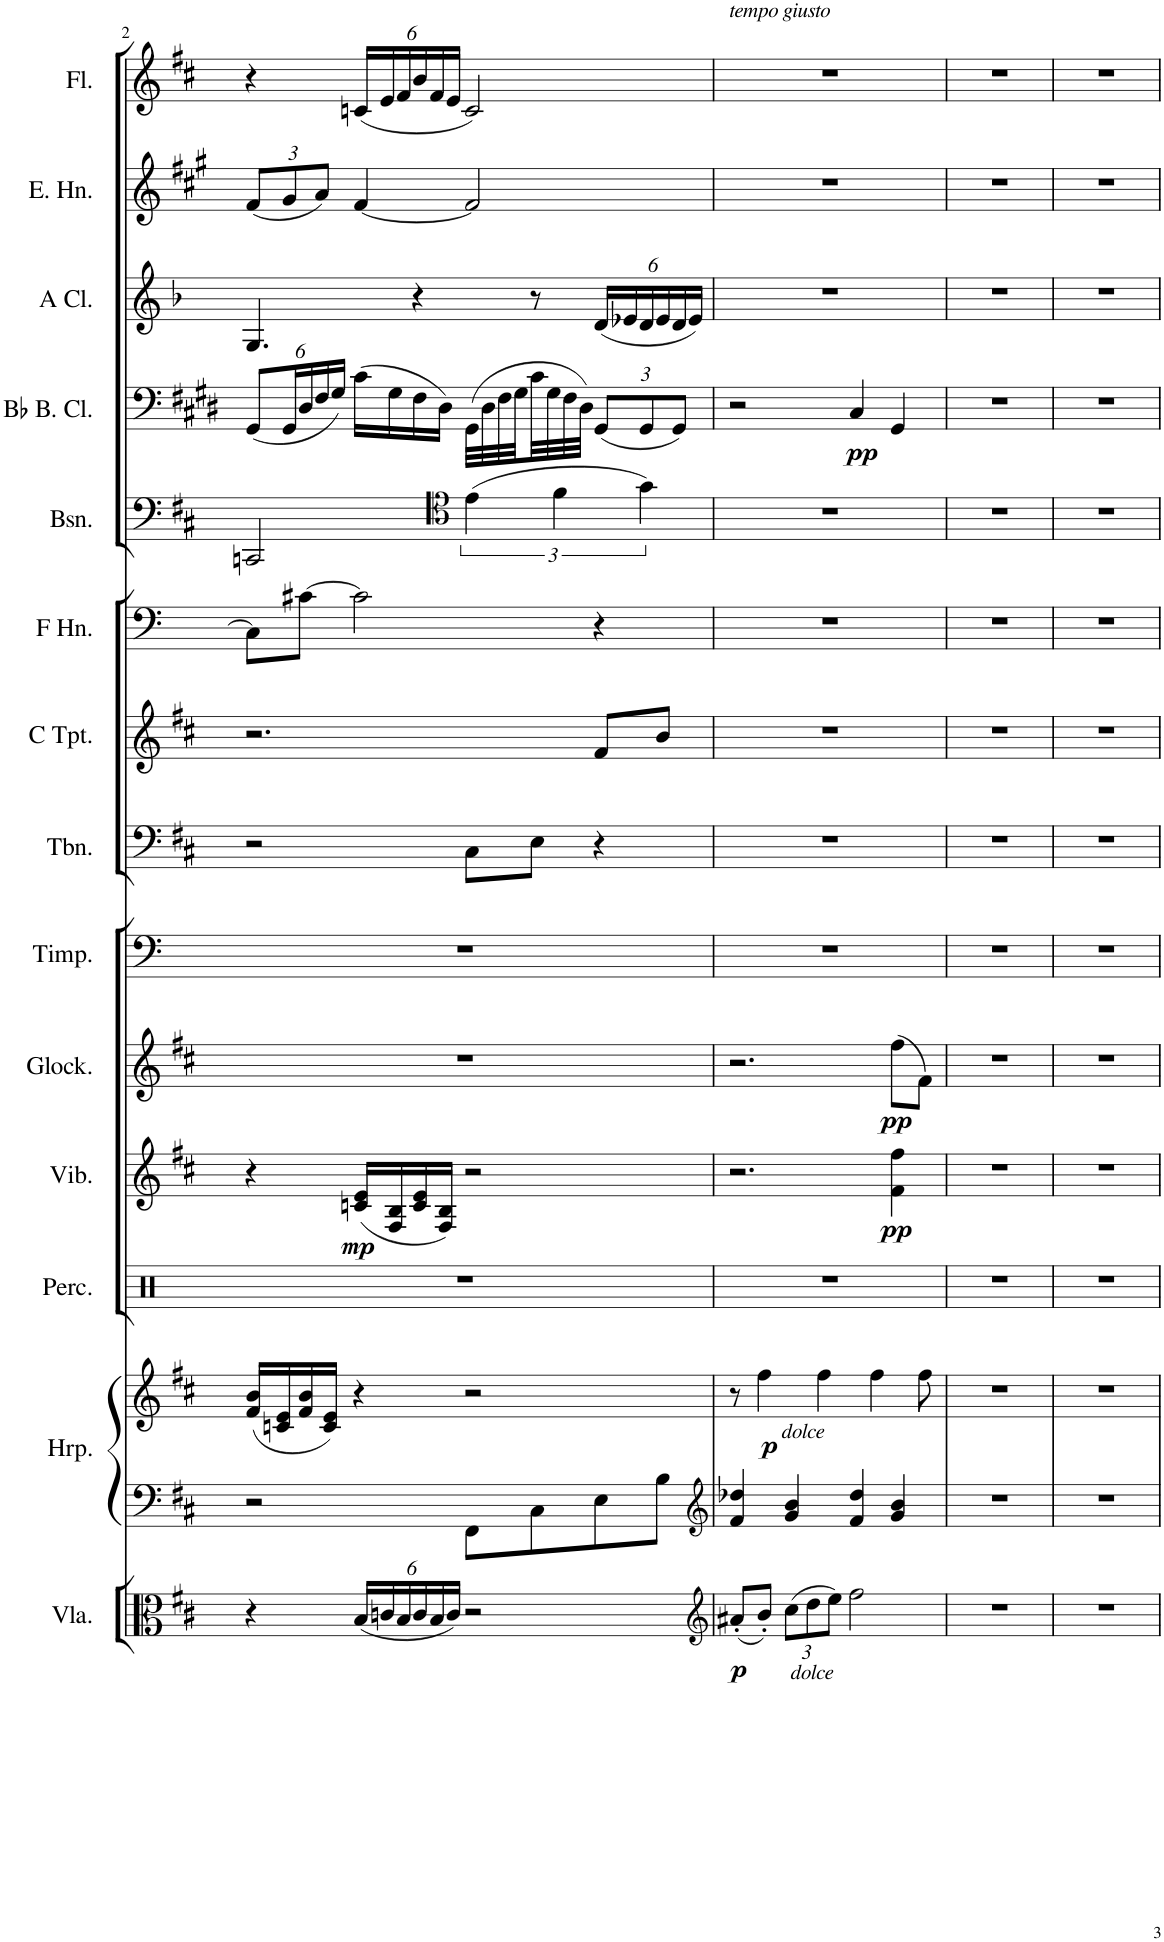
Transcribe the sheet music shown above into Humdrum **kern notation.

**kern	**dynam	**kern	**kern	**dynam	**kern	**kern	**dynam	**kern	**dynam	**kern	**kern	**kern	**kern	**kern	**kern	**dynam	**kern	**kern	**kern
*part14	*part14	*part13	*part13	*part13	*part12	*part11	*part11	*part10	*part10	*part9	*part8	*part7	*part6	*part5	*part4	*part4	*part3	*part2	*part1
*staff15	*staff15	*staff14	*staff13	*staff13/14	*staff12	*staff11	*staff11	*staff10	*staff10	*staff9	*staff8	*staff7	*staff6	*staff5	*staff4	*staff4	*staff3	*staff2	*staff1
*I"Viola	*	*I"Harp	*	*	*I"Percussion	*I"Vibraphone	*	*I"Glockenspiel	*	*I"Timpani	*I"Trombone	*I"C Trumpet	*I"Horn in F	*I"Bassoon	*I"Bb Bass Clarinet	*	*I"A Clarinet	*I"English Horn	*I"Flute
*I'Vla.	*	*I'Hrp.	*	*	*I'Perc.	*I'Vib.	*	*I'Glock.	*	*I'Timp.	*I'Tbn.	*I'C Tpt.	*	*I'Bsn.	*I'Bb B. Cl.	*	*I'A Cl.	*I'E. Hn.	*I'Fl.
!!LO:PB:g=z
*clefC3	*	*clefF4	*clefG2	*	*clefX	*clefG2	*	*clefG2	*	*clefF4	*clefF4	*clefG2	*clefF4	*clefF4	*clefF4	*	*clefG2	*clefG2	*clefG2
*	*	*	*	*	*	*	*	*Trd-14c-24	*	*	*	*	*Trd4c7	*	*Trd8c14	*	*Trd2c3	*Trd4c7	*
*k[f#c#]	*	*k[f#c#]	*k[f#c#]	*	*k[]	*k[f#c#]	*	*k[f#c#]	*	*k[]	*k[f#c#]	*k[f#c#]	*k[]	*k[f#c#]	*k[f#c#g#d#]	*	*k[b-]	*k[f#c#g#]	*k[f#c#]
*M4/4	*	*M4/4	*M4/4	*	*M4/4	*M4/4	*	*M4/4	*	*M4/4	*M4/4	*M4/4	*M4/4	*M4/4	*M4/4	*	*M4/4	*M4/4	*M4/4
*	*	*	*	*	*	*	*	*	*	*	*	*	*	*	*Xbrackettup	*	*	*Xbrackettup	*
=2	=2	=2	=2	=2	=2	=2	=2	=2	=2	=2	=2	=2	=2	=2	=2	=2	=2	=2	=2
4r	.	2r	(16f#/ 16b/LL	.	1r	4r	.	1r	.	1r	2r	2.r	8C#\L]	2CCn/	(12GG#/L	.	4.G/	(12f#'/L	4r
.	.	.	16cn/ 16e/	.	.	.	.	.	.	.	.	.	.	.	.	.	.	.	.
.	.	.	.	.	.	.	.	.	.	.	.	.	.	.	24GG#/L	.	.	12g#'/	.
.	.	.	16f#/ 16b/	.	.	.	.	.	.	.	.	.	[8c#X\J	.	24D#/	.	.	.	.
.	.	.	.	.	.	.	.	.	.	.	.	.	.	.	24F#/	.	.	12a'/J)	.
.	.	.	16c/ 16e/JJ)	.	.	.	.	.	.	.	.	.	.	.	.	.	.	.	.
.	.	.	.	.	.	.	.	.	.	.	.	.	.	.	24G#/JJ)	.	.	.	.
*Xbrackettup	*	*	*	*	*	*	*	*	*	*	*	*	*	*	*	*	*	*	*Xbrackettup
!	!	!	!	!	!	!	!LO:DY:b	!	!	!	!	!	!	!	!	!	!	!	!
(24B/LL	.	.	4r	.	.	(16cn/ 16e/LL	mp	.	.	.	.	.	2c#\]	.	(16c#\LL	.	.	[4f#/	(24cn/LL
24cn/	.	.	.	.	.	.	.	.	.	.	.	.	.	.	.	.	.	.	24e/
.	.	.	.	.	.	16F#/ 16B/	.	.	.	.	.	.	.	.	16G#\	.	.	.	.
24B/	.	.	.	.	.	.	.	.	.	.	.	.	.	.	.	.	.	.	24f#/
24c/	.	.	.	.	.	16c/ 16e/	.	.	.	.	.	.	.	.	16F#\	.	4r	.	24b/
24B/	.	.	.	.	.	.	.	.	.	.	.	.	.	.	.	.	.	.	24f#/
.	.	.	.	.	.	16F#/ 16B/JJ)	.	.	.	.	.	.	.	.	16D#\JJ)	.	.	.	.
24c/JJ)	.	.	.	.	.	.	.	.	.	.	.	.	.	.	.	.	.	.	24e/JJ
*	*	*	*	*	*	*	*	*	*	*	*	*	*	*clefC4	*	*	*	*	*
2r	.	8FF#\L	2r	.	.	2r	.	.	.	.	8C#'\L	.	.	(6e\	(32GG#\LLL	.	.	2f#/]	2c/)
.	.	.	.	.	.	.	.	.	.	.	.	.	.	.	32D#\	.	.	.	.
.	.	.	.	.	.	.	.	.	.	.	.	.	.	.	32F#\	.	.	.	.
.	.	.	.	.	.	.	.	.	.	.	.	.	.	.	32G#\	.	.	.	.
.	.	8C#\	.	.	.	.	.	.	.	.	8E'\J	.	.	.	32c#\	.	8r	.	.
.	.	.	.	.	.	.	.	.	.	.	.	.	.	.	32G#\	.	.	.	.
.	.	.	.	.	.	.	.	.	.	.	.	.	.	6f#\	.	.	.	.	.
.	.	.	.	.	.	.	.	.	.	.	.	.	.	.	32F#\	.	.	.	.
.	.	.	.	.	.	.	.	.	.	.	.	.	.	.	32D#\JJJ)	.	.	.	.
*	*	*	*	*	*	*	*	*	*	*	*	*	*	*	*	*	*Xbrackettup	*	*
.	.	8E\	.	.	.	.	.	.	.	.	4r	8f#'/L	4r	.	(12GG#'/L	.	(24d/LL	.	.
.	.	.	.	.	.	.	.	.	.	.	.	.	.	.	.	.	24e-X/	.	.
.	.	.	.	.	.	.	.	.	.	.	.	.	.	6g\)	12GG#'/	.	24d/	.	.
.	.	8B\J	.	.	.	.	.	.	.	.	.	8b'/J	.	.	.	.	24e-/	.	.
.	.	.	.	.	.	.	.	.	.	.	.	.	.	.	12GG#'/J)	.	24d/	.	.
.	.	.	.	.	.	.	.	.	.	.	.	.	.	.	.	.	24e-/JJ)	.	.
=3	=3	=3	=3	=3	=3	=3	=3	=3	=3	=3	=3	=3	=3	=3	=3	=3	=3	=3	=3
*clefG2	*	*clefG2	*	*	*	*	*	*	*	*	*	*	*	*	*	*	*	*	*
!	!	!	!	!	!	!	!	!	!	!	!	!	!	!	!	!	!	!	!LO:TX:a:i:t=tempo giusto
!	!LO:DY:b	!	!	!	!	!	!	!	!	!	!	!	!	!	!	!	!	!	!
(8a#X'/L	p	4f#/ 4dd-X/	8r	.	1r	2.r	.	2.r	.	1r	1r	1r	1r	1r	2r	.	1r	1r	1r
!	!	!	!	!LO:DY:b	!	!	!	!	!	!	!	!	!	!	!	!	!	!	!
8b'/J)	.	.	4ff#\	p	.	.	.	.	.	.	.	.	.	.	.	.	.	.	.
(12cc#\L	.	4g/ 4b/	.	.	.	.	.	.	.	.	.	.	.	.	.	.	.	.	.
!LO:TX:b:i:t=dolce	!	!	!	!	!	!	!	!	!	!	!	!	!	!	!	!	!	!	!
12dd\	.	.	.	.	.	.	.	.	.	.	.	.	.	.	.	.	.	.	.
.	.	.	4ff#\	.	.	.	.	.	.	.	.	.	.	.	.	.	.	.	.
12ee\J)	.	.	.	.	.	.	.	.	.	.	.	.	.	.	.	.	.	.	.
!	!	!LO:TX:a:i:t=dolce	!	!	!	!	!	!	!	!	!	!	!	!	!	!	!	!	!
!	!	!	!	!	!	!	!	!	!	!	!	!	!	!	!	!LO:DY:b	!	!	!
2ff#\	.	4f#/ 4dd-/	.	.	.	.	.	.	.	.	.	.	.	.	4C#~/	pp	.	.	.
.	.	.	4ff#\	.	.	.	.	.	.	.	.	.	.	.	.	.	.	.	.
!	!	!	!	!	!	!	!LO:DY:b	!	!LO:DY:b	!	!	!	!	!	!	!	!	!	!
.	.	4g/ 4b/	.	.	.	4f#\ 4ff#\	pp	(8ff#\L	pp	.	.	.	.	.	4GG#~/	.	.	.	.
.	.	.	8ff#\	.	.	.	.	8f#\J)	.	.	.	.	.	.	.	.	.	.	.
=4	=4	=4	=4	=4	=4	=4	=4	=4	=4	=4	=4	=4	=4	=4	=4	=4	=4	=4	=4
1r	.	1r	1r	.	1r	1r	.	1r	.	1r	1r	1r	1r	1r	1r	.	1r	1r	1r
=5	=5	=5	=5	=5	=5	=5	=5	=5	=5	=5	=5	=5	=5	=5	=5	=5	=5	=5	=5
1r	.	1r	1r	.	1r	1r	.	1r	.	1r	1r	1r	1r	1r	1r	.	1r	1r	1r
=	=	=	=	=	=	=	=	=	=	=	=	=	=	=	=	=	=	=	=
*-	*-	*-	*-	*-	*-	*-	*-	*-	*-	*-	*-	*-	*-	*-	*-	*-	*-	*-	*-
